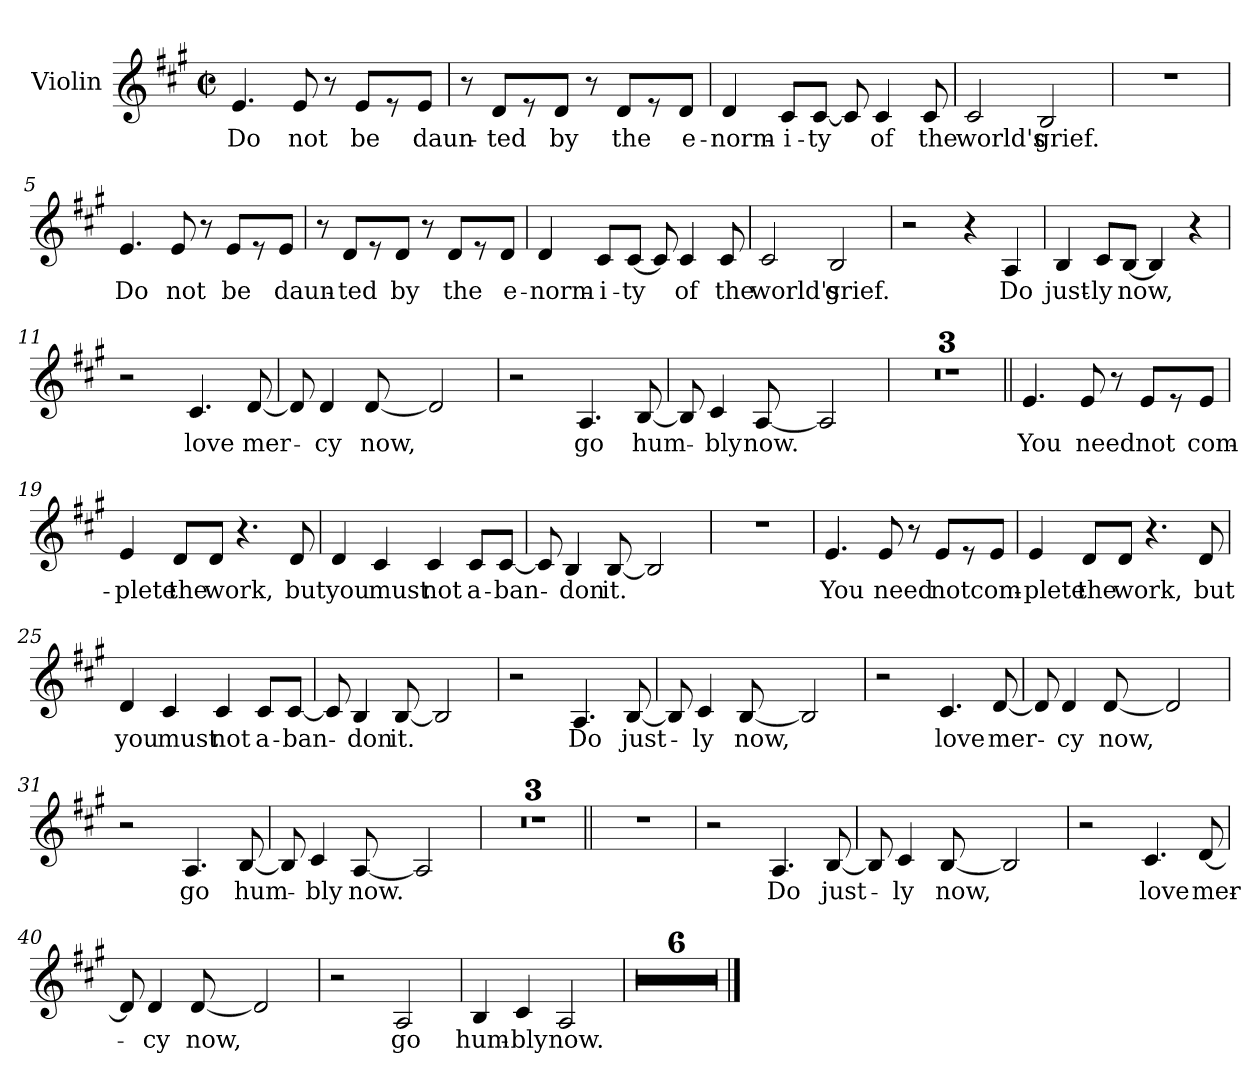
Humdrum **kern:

**kern	**text
*part1	*part1
*staff1	*staff1
*I"Violin	*
*I'Vln.	*
*clefG2	*
*k[f#c#g#]	*
*M2/2	*
*met(c|)	*
*MM166	*
=	=
!	!LO:LY:b
4.e/	Do
!	!LO:LY:b
8e/	not
8r	.
!	!LO:LY:b
8e/L	be
8r	.
!	!LO:LY:b
8e/J	daun-
=1	=1
8r	.
!	!LO:LY:b
8d/L	-ted
8r	.
!	!LO:LY:b
8d/J	by
8r	.
!	!LO:LY:b
8d/L	the
8r	.
!	!LO:LY:b
8d/J	e-
=2	=2
!	!LO:LY:b
4d/	-norm-
!	!LO:LY:b
8c#/L	-i-
!	!LO:LY:b
[<8c#/J	-ty
8c#/]	.
!	!LO:LY:b
4c#/	of
!	!LO:LY:b
8c#/	the
=3	=3
!	!LO:LY:b
2c#/	world's
!	!LO:LY:b
2B/	grief.
=4	=4
1r	.
!!LO:LB:g=z
=5	=5
!	!LO:LY:b
4.e/	Do
!	!LO:LY:b
8e/	not
8r	.
!	!LO:LY:b
8e/L	be
8r	.
!	!LO:LY:b
8e/J	daun-
=6	=6
8r	.
!	!LO:LY:b
8d/L	-ted
8r	.
!	!LO:LY:b
8d/J	by
8r	.
!	!LO:LY:b
8d/L	the
8r	.
!	!LO:LY:b
8d/J	e-
=7	=7
!	!LO:LY:b
4d/	-norm-
!	!LO:LY:b
8c#/L	-i-
!	!LO:LY:b
[<8c#/J	-ty
8c#/]	.
!	!LO:LY:b
4c#/	of
!	!LO:LY:b
8c#/	the
=8	=8
!	!LO:LY:b
2c#/	world's
!	!LO:LY:b
2B/	grief.
!!LO:LB:g=z
=9	=9
2r	.
4r	.
!	!LO:LY:b
4A/	Do
=10	=10
!	!LO:LY:b
4B/	just-
!	!LO:LY:b
8c#/L	-ly
!	!LO:LY:b
[<8B/J	now,
4B/]	.
4r	.
=11	=11
2r	.
!	!LO:LY:b
4.c#/	love
!	!LO:LY:b
[<8d/	mer-
=12	=12
8d/]	.
!	!LO:LY:b
4d/	-cy
!	!LO:LY:b
[<8d/	now,
2d/]	.
=13	=13
2r	.
!	!LO:LY:b
4.A/	go
!	!LO:LY:b
[<8B/	hum-
=14	=14
8B/]	.
!	!LO:LY:b
4c#/	-bly
!	!LO:LY:b
[<8A/	now.
2A/]	.
=15	=15
1r	.
!LO:TX:a:t=To Coda <sym>coda</sym>	!
=16	=16
1r	.
=17	=17
1r	.
!!LO:LB:g=z
=18||	=18||
!	!LO:LY:b
4.e/	You
!	!LO:LY:b
8e/	need
8r	.
!	!LO:LY:b
8e/L	not
8r	.
!	!LO:LY:b
8e/J	com-
=19	=19
!	!LO:LY:b
4e/	-plete
!	!LO:LY:b
8d/L	the
!	!LO:LY:b
8d/J	work,
4.r	.
!	!LO:LY:b
8d/	but
=20	=20
!	!LO:LY:b
4d/	you
!	!LO:LY:b
4c#/	must
!	!LO:LY:b
4c#/	not
!	!LO:LY:b
8c#/L	a-
!	!LO:LY:b
[<8c#/J	-ban-
=21	=21
8c#/]	.
!	!LO:LY:b
4B/	-don
!	!LO:LY:b
[<8B/	it.
2B/]	.
=22	=22
1r	.
!!LO:LB:g=z
=23	=23
!	!LO:LY:b
4.e/	You
!	!LO:LY:b
8e/	need
8r	.
!	!LO:LY:b
8e/L	not
8r	.
!	!LO:LY:b
8e/J	com-
=24	=24
!	!LO:LY:b
4e/	-plete
!	!LO:LY:b
8d/L	the
!	!LO:LY:b
8d/J	work,
4.r	.
!	!LO:LY:b
8d/	but
=25	=25
!	!LO:LY:b
4d/	you
!	!LO:LY:b
4c#/	must
!	!LO:LY:b
4c#/	not
!	!LO:LY:b
8c#/L	a-
!	!LO:LY:b
[<8c#/J	-ban-
=26	=26
8c#/]	.
!	!LO:LY:b
4B/	-don
!	!LO:LY:b
[<8B/	it.
2B/]	.
!!LO:LB:g=z
=27	=27
2r	.
!	!LO:LY:b
4.A/	Do
!	!LO:LY:b
[<8B/	just-
=28	=28
8B/]	.
!	!LO:LY:b
4c#/	-ly
!	!LO:LY:b
[<8B/	now,
2B/]	.
=29	=29
2r	.
!	!LO:LY:b
4.c#/	love
!	!LO:LY:b
[<8d/	mer-
=30	=30
8d/]	.
!	!LO:LY:b
4d/	-cy
!	!LO:LY:b
[<8d/	now,
2d/]	.
=31	=31
2r	.
!	!LO:LY:b
4.A/	go
!	!LO:LY:b
[<8B/	hum-
=32	=32
8B/]	.
!	!LO:LY:b
4c#/	-bly
!	!LO:LY:b
[<8A/	now.
2A/]	.
=33	=33
1r	.
=34	=34
1r	.
=35	=35
1r	.
!!LO:LB:g=z
=36||	=36||
1r	.
=37	=37
2r	.
!	!LO:LY:b
4.A/	Do
!	!LO:LY:b
[<8B/	just-
=38	=38
8B/]	.
!	!LO:LY:b
4c#/	-ly
!	!LO:LY:b
[<8B/	now,
2B/]	.
=39	=39
2r	.
!	!LO:LY:b
4.c#/	love
!	!LO:LY:b
[<8d/	mer-
=40	=40
8d/]	.
!	!LO:LY:b
4d/	-cy
!	!LO:LY:b
[<8d/	now,
2d/]	.
=41	=41
2r	.
!	!LO:LY:b
2A/	go
=42	=42
!	!LO:LY:b
4B/	hum-
!	!LO:LY:b
4c#/	-bly
!	!LO:LY:b
2A/	now.
!!LO:LB:g=z
=43	=43
1r	.
=44	=44
1r	.
=45	=45
1r	.
=46	=46
1r	.
=47	=47
1r	.
=48	=48
1r	.
==	==
*-	*-
